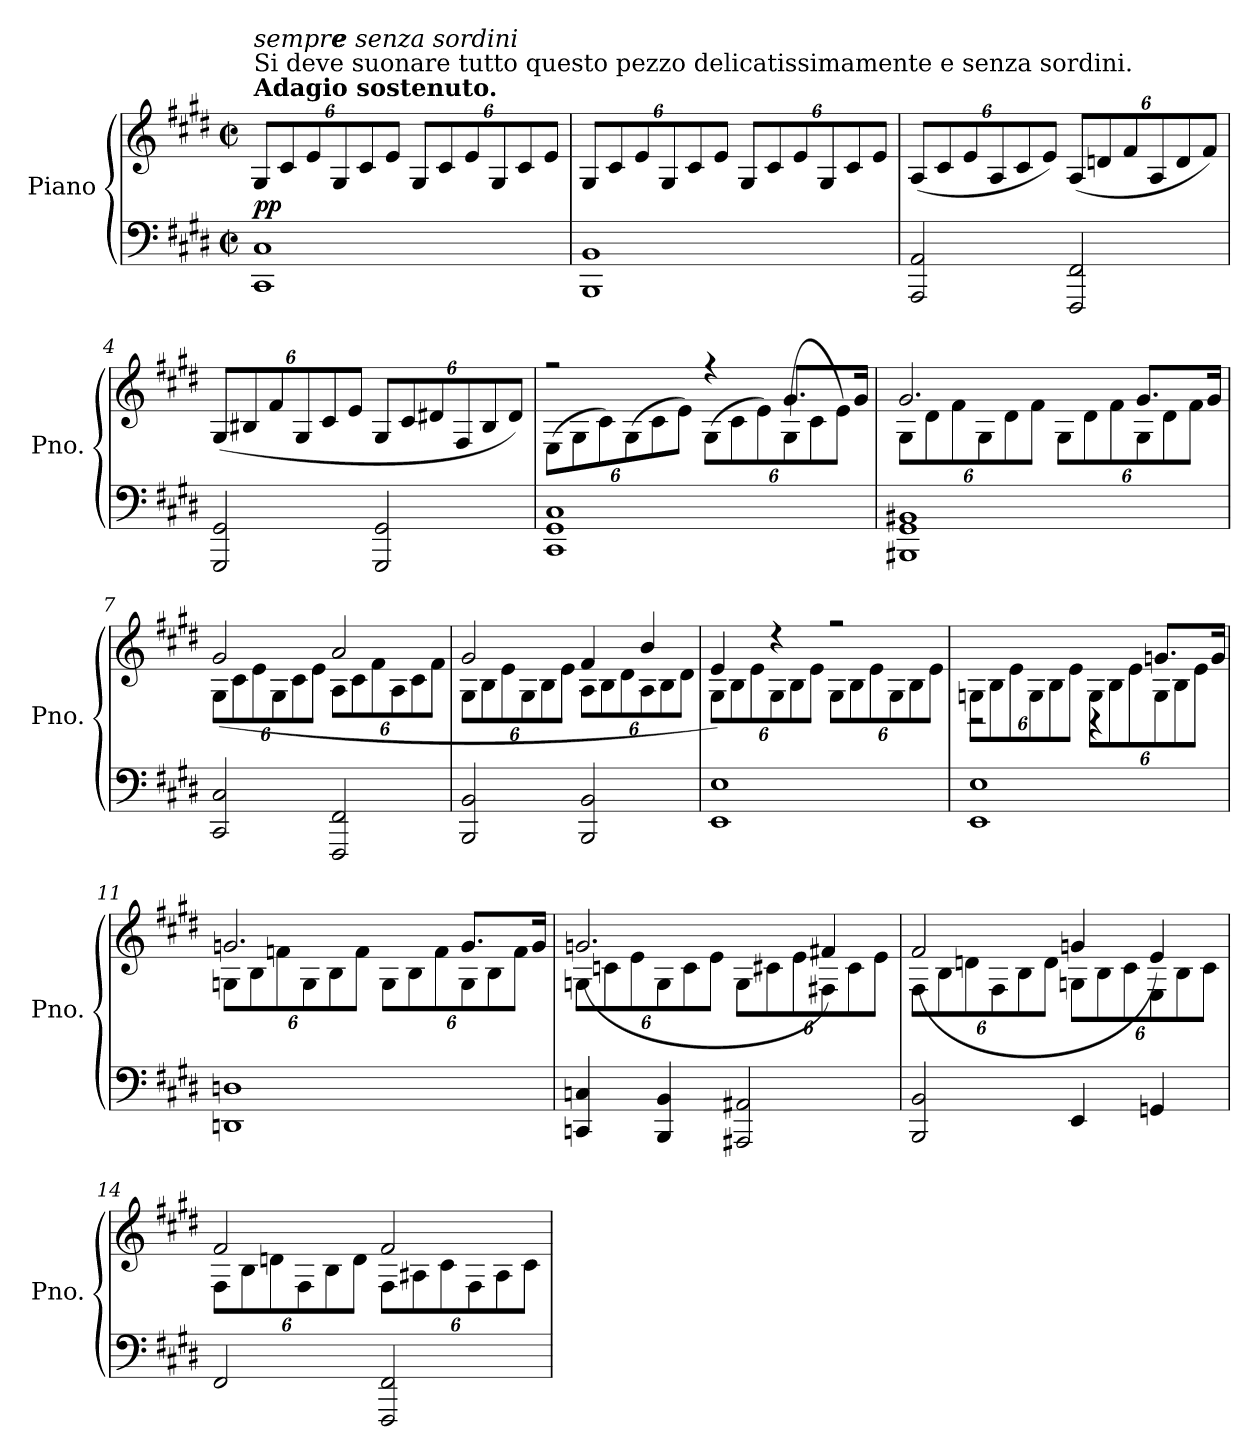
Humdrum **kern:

**kern	**kern	**dynam
*part1	*part1	*part1
*staff2	*staff1	*staff1/2
*I"Piano	*	*
*I'Pno.	*	*
*clefF4	*clefG2	*
*k[f#c#g#d#]	*k[f#c#g#d#]	*
*M2/2	*M2/2	*
*met(c|)	*met(c|)	*
*MM47	*MM47	*
*	*Xbrackettup	*
=1	=1	=1
!	!LO:TX:a:B:t=Adagio sostenuto.	!
!	!LO:TX:a:t=Si deve suonare tutto questo pezzo delicatissimamente e senza sordini.	!
!	!LO:TX:a:i:t=sempre	!
!	!	!LO:DY:a=2
1CC# 1C#	12G#/L	pp
.	12c#/	.
.	12e/	.
!	!LO:TX:a:i:t=e senza sordini	!
.	12G#/	.
.	12c#/	.
.	12e/J	.
.	12G#/L	.
.	12c#/	.
.	12e/	.
.	12G#/	.
.	12c#/	.
.	12e/J	.
=2	=2	=2
1BBB 1BB	12G#/L	.
.	12c#/	.
.	12e/	.
.	12G#/	.
.	12c#/	.
.	12e/J	.
.	12G#/L	.
.	12c#/	.
.	12e/	.
.	12G#/	.
.	12c#/	.
.	12e/J	.
=3	=3	=3
2AAA/ 2AA/	(12A/L	.
.	12c#/	.
.	12e/	.
.	12A/	.
.	12c#/	.
.	12e/J)	.
2FFF#/ 2FF#/	(12A/L	.
.	12dn/	.
.	12f#/	.
.	12A/	.
.	12d/	.
.	12f#/J)	.
!!LO:LB:g=z
=4	=4	=4
2GGG#/ 2GG#/	(12G#/L	.
.	12B#X/	.
.	12f#/	.
.	12G#/	.
.	12c#/	.
.	12e/J	.
2GGG#/ 2GG#/	12G#/L	.
.	12c#/	.
.	12d#X/	.
.	12F#/	.
.	12B#/	.
.	12d#/J)	.
=5	=5	=5
*	*^	*
1CC# 1GG# 1C#	(>12E\L	2rff	.
.	12G#\	.	.
.	12c#\)	.	.
.	(>12G#\	.	.
.	12c#\	.	.
.	12e\J)	.	.
.	(>12G#\L	4rff	.
.	12c#\	.	.
.	12e\)	.	.
.	(>12G#\	8.g#/L	.
.	12c#\	.	.
.	12e\J)	.	.
.	.	16g#/Jk	.
!!LO:LB:g=z	!!
=6	=6	=6	=6
1BBB#X 1GG# 1BB#X	12G#\L	2.g#/	.
.	12d#\	.	.
.	12f#\	.	.
.	12G#\	.	.
.	12d#\	.	.
.	12f#\J	.	.
.	12G#\L	.	.
.	12d#\	.	.
.	12f#\	.	.
.	12G#\	8.g#/L	.
.	12d#\	.	.
.	12f#\J	.	.
.	.	16g#/Jk	.
=7	=7	=7	=7
2CC#/ 2C#/	12G#\L	(2g#/	.
.	12c#\	.	.
.	12e\	.	.
.	12G#\	.	.
.	12c#\	.	.
.	12e\J	.	.
2FFF#/ 2FF#/	12A\L	2a/	.
.	12c#\	.	.
.	12f#\	.	.
.	12A\	.	.
.	12c#\	.	.
.	12f#\J	.	.
=8	=8	=8	=8
2BBB/ 2BB/	12G#\L	2g#/	.
.	12B\	.	.
.	12e\	.	.
.	12G#\	.	.
.	12B\	.	.
.	12e\J	.	.
2BBB/ 2BB/	12A\L	4f#/	.
.	12B\	.	.
.	12d#\	.	.
.	12A\	4b/	.
.	12B\	.	.
.	12d#\J	.	.
!!LO:LB:g=z	!!
=9	=9	=9	=9
1EE 1E	12G#\L	4e/)	.
.	12B\	.	.
.	12e\	.	.
.	12G#\	4rdd	.
.	12B\	.	.
.	12e\J	.	.
.	12G#\L	2rff	.
.	12B\	.	.
.	12e\	.	.
.	12G#\	.	.
.	12B\	.	.
.	12e\J	.	.
=10	=10	=10	=10
1EE 1E	12Gn\L	2r	.
.	12B\	.	.
.	12e\	.	.
.	12G\	.	.
.	12B\	.	.
.	12e\J	.	.
.	12G\L	4r	.
.	12B\	.	.
.	12e\	.	.
.	12G\	8.gn/L	.
.	12B\	.	.
.	12e\J	.	.
.	.	16g/Jk	.
!!LO:LB:g=z	!!
=11	=11	=11	=11
1DDn 1Dn	12Gn\L	2.gn/	.
.	12B\	.	.
.	12fn\	.	.
.	12G\	.	.
.	12B\	.	.
.	12f\J	.	.
.	12G\L	.	.
.	12B\	.	.
.	12f\	.	.
.	12G\	8.g/L	.
.	12B\	.	.
.	12f\J	.	.
.	.	16g/Jk	.
=12	=12	=12	=12
4CCn/ 4Cn/	12Gn\L	(2.gn/	.
.	12cn\	.	.
.	12e\	.	.
4BBB/ 4BB/	12G\	.	.
.	12c\	.	.
.	12e\J	.	.
2AAA#X/ 2AA#X/	12G\L	.	.
.	12c#X\	.	.
.	12e\	.	.
.	12F#X\	4f#X/)	.
.	12c#\	.	.
.	12e\J	.	.
!!LO:PB:g=z	!!
=13	=13	=13	=13
2BBB/ 2BB/	12F#\L	(2f#/	.
.	12B\	.	.
.	12dn\	.	.
.	12F#\	.	.
.	12B\	.	.
.	12d\J	.	.
4EE/	12Gn\L	4gn/	.
.	12B\	.	.
.	12c#\	.	.
4GGn/	12E\	4e/)	.
.	12B\	.	.
.	12c#\J	.	.
=14	=14	=14	=14
2FF#/	12F#\L	2f#/	.
.	12B\	.	.
.	12dn\	.	.
.	12F#\	.	.
.	12B\	.	.
.	12d\J	.	.
2FFF#/ 2FF#/	12F#\L	2f#/	.
.	12A#X\	.	.
.	12c#\	.	.
.	12F#\	.	.
.	12A#\	.	.
.	12c#\J	.	.
*	*v	*v	*
=	=	=
*-	*-	*-
